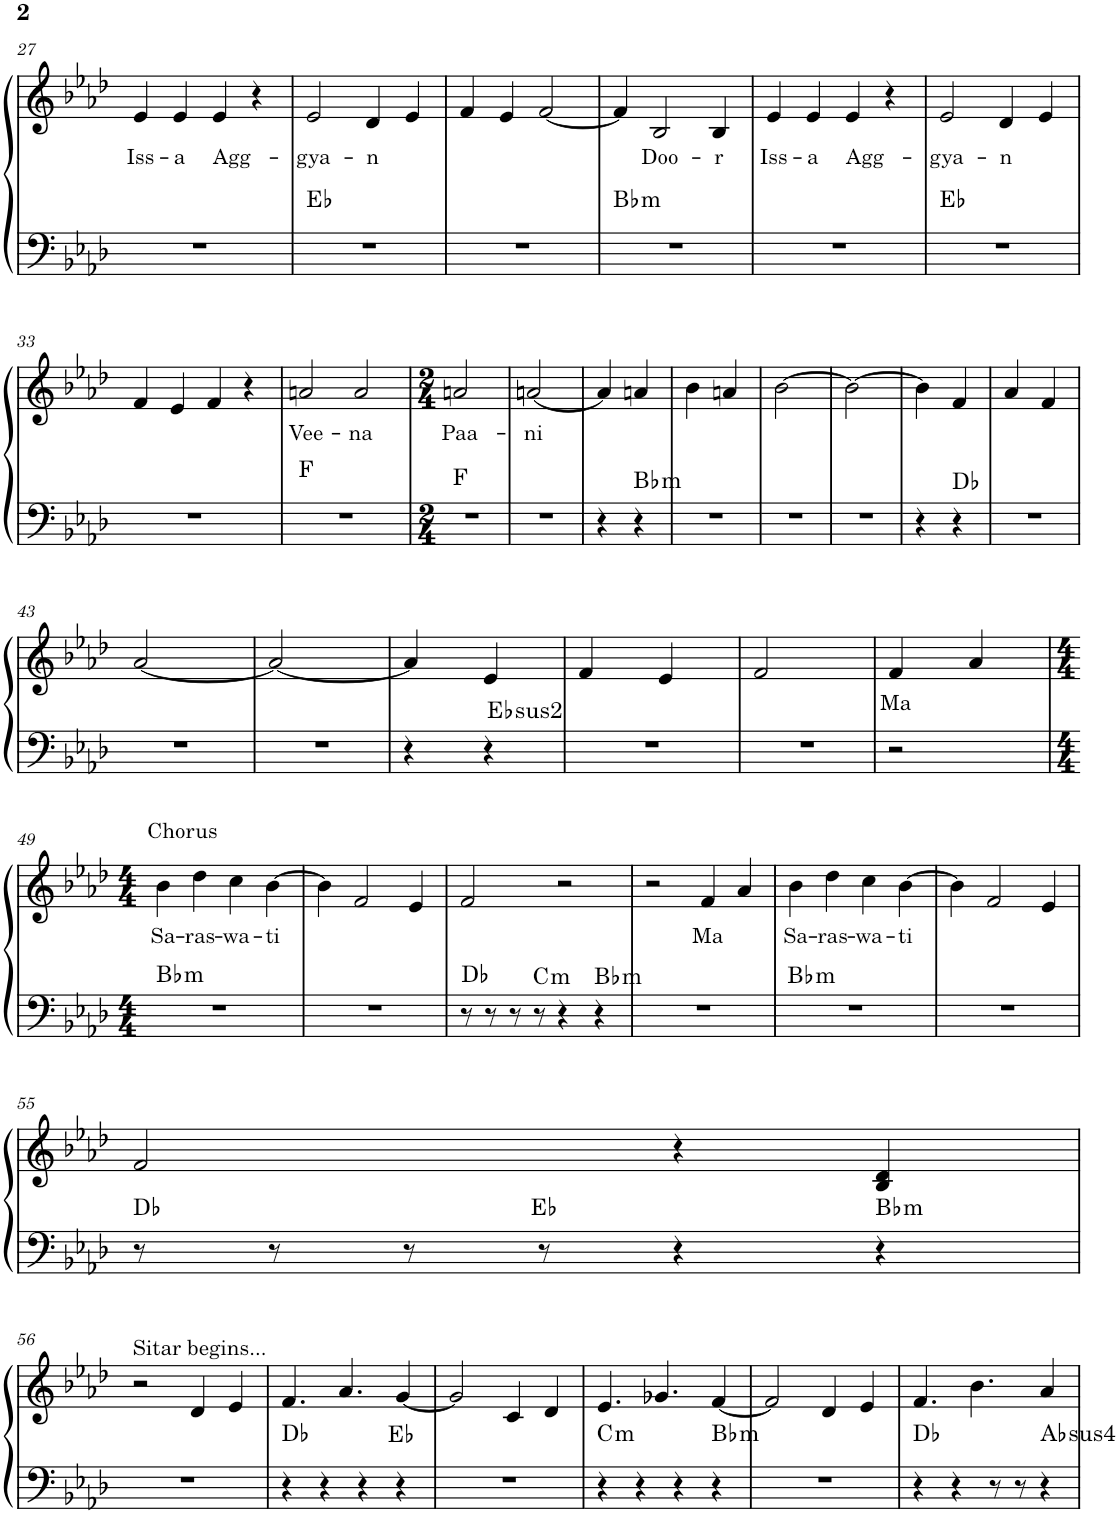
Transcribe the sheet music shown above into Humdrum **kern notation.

**kern	**kern	**text	**harte
*part1	*part1	*part1	*part1
*staff2	*staff1	*staff1	*
*I"Piano	*	*	*
*I'Pno.	*	*	*
!!LO:PB:g=z
*clefF4	*clefG2	*	*
*k[b-e-a-d-]	*k[b-e-a-d-]	*	*
*M4/4	*M4/4	*	*
=27	=27	=27	=27
!	!	!LO:LY:b	!
1r	4e-/	Iss-	.
!	!	!LO:LY:b	!
.	4e-/	-a	.
!	!	!LO:LY:b	!
.	4e-/	Agg-	.
.	4r	.	.
=28	=28	=28	=28
!	!	!LO:LY:b	!
1r	2e-/	-gya-	Eb:maj
!	!	!LO:LY:b	!
.	4d-/	-n	.
.	4e-/	.	.
=29	=29	=29	=29
1r	4f/	.	.
.	4e-/	.	.
.	[2f/	.	.
=30	=30	=30	=30
!	!	!	!LO:H:kt=m
1r	4f/]	.	Bb:min
!	!	!LO:LY:b	!
.	2B-/	Doo-	.
!	!	!LO:LY:b	!
.	4B-/	-r	.
=31	=31	=31	=31
!	!	!LO:LY:b	!
1r	4e-/	Iss-	.
!	!	!LO:LY:b	!
.	4e-/	-a	.
!	!	!LO:LY:b	!
.	4e-/	Agg-	.
.	4r	.	.
=32	=32	=32	=32
!	!	!LO:LY:b	!
1r	2e-/	-gya-	Eb:maj
!	!	!LO:LY:b	!
.	4d-/	-n	.
.	4e-/	.	.
!!LO:LB:g=z
=33	=33	=33	=33
1r	4f/	.	.
.	4e-/	.	.
.	4f/	.	.
.	4r	.	.
=34	=34	=34	=34
!	!	!LO:LY:b	!
1r	2an/	Vee-	F:maj
!	!	!LO:LY:b	!
.	2a/	-na	.
=35	=35	=35	=35
*M2/4	*M2/4	*	*
!	!	!LO:LY:b	!
2r	2an/	Paa-	F:maj
=36	=36	=36	=36
!	!	!LO:LY:b	!
2r	[2an/	-ni	.
=37	=37	=37	=37
4r	4a/]	.	.
!	!	!	!LO:H:kt=m
4r	4an/	.	Bb:min
=38	=38	=38	=38
2r	4b-\	.	.
.	4an/	.	.
=39	=39	=39	=39
2r	[2b-\	.	.
=40	=40	=40	=40
2r	2b-\_	.	.
=41	=41	=41	=41
4r	4b-\]	.	.
4r	4f/	.	Db:maj
=42	=42	=42	=42
2r	4a-/	.	.
.	4f/	.	.
!!LO:LB:g=z
=43	=43	=43	=43
2r	[2a-/	.	.
=44	=44	=44	=44
2r	2a-/_	.	.
=45	=45	=45	=45
4r	4a-/]	.	.
!	!	!	!LO:H:kt=2
4r	4e-/	.	Eb:(1,2,5)
=46	=46	=46	=46
2r	4f/	.	.
.	4e-/	.	.
=47	=47	=47	=47
2r	2f/	.	.
=48	=48	=48	=48
!	!	!LO:LY:b	!
2r	4f/	Ma	.
.	4a-/	.	.
!!LO:LB:g=z
=49	=49	=49	=49
*M4/4	*M4/4	*	*
!	!LO:TX:a:t=Chorus	!	!
!	!	!LO:LY:b	!LO:H:kt=m
1r	4b-\	Sa-	Bb:min
!	!	!LO:LY:b	!
.	4dd-\	-ras-	.
!	!	!LO:LY:b	!
.	4cc\	-wa-	.
!	!	!LO:LY:b	!
.	[4b-\	-ti	.
=50	=50	=50	=50
1r	4b-\]	.	.
.	2f/	.	.
.	4e-/	.	.
=51	=51	=51	=51
*	*^	*	*
*	*	*^	*	*
8r	2f/	4.ryy	2.ryy	.	Db:maj
8r	.	.	.	.	.
8r	.	.	.	.	.
!	!	!	!	!	!LO:H:kt=m
8r	.	2ryy	.	.	C:min
4r	2r	.	.	.	.
!	!	!	!	!	!LO:H:kt=m
4r	.	.	4ryy	.	Bb:min
.	.	8ryy	.	.	.
*	*v	*v	*v	*	*
=52	=52	=52	=52
1r	2r	.	.
!	!	!LO:LY:b	!
.	4f/	Ma	.
.	4a-/	.	.
=53	=53	=53	=53
!	!	!LO:LY:b	!LO:H:kt=m
1r	4b-\	Sa-	Bb:min
!	!	!LO:LY:b	!
.	4dd-\	-ras-	.
!	!	!LO:LY:b	!
.	4cc\	-wa-	.
!	!	!LO:LY:b	!
.	[4b-\	-ti	.
=54	=54	=54	=54
1r	4b-\]	.	.
.	2f/	.	.
.	4e-/	.	.
!!LO:LB:g=z
=55	=55	=55	=55
*	*^	*	*
8r	2f/	4.ryy	.	Db:maj
8r	.	.	.	.
8r	.	.	.	.
8r	.	2ryy	.	Eb:maj
4r	4r	.	.	.
!	!	!	!	!LO:H:kt=m
4r	4B-/ 4d-/	.	.	Bb:min
.	.	8ryy	.	.
!!LO:LB:g=z
=56	=56	=56	=56	=56
!	!LO:TX:a:t=Sitar begins...	!	!	!
*	*v	*v	*	*
1r	2r	.	.
.	4d-/	.	.
.	4e-/	.	.
=57	=57	=57	=57
4r	4.f/	.	Db:maj
4r	.	.	.
.	4.a-/	.	.
4r	.	.	.
4r	[4g/	.	Eb:maj
=58	=58	=58	=58
1r	2g/]	.	.
.	4c/	.	.
.	4d-/	.	.
=59	=59	=59	=59
!	!	!	!LO:H:kt=m
4r	4.e-/	.	C:min
4r	.	.	.
.	4.g-X/	.	.
4r	.	.	.
!	!	!	!LO:H:kt=m
4r	[4f/	.	Bb:min
=60	=60	=60	=60
1r	2f/]	.	.
.	4d-/	.	.
.	4e-/	.	.
=61	=61	=61	=61
4r	4.f/	.	Db:maj
4r	.	.	.
.	4.b-\	.	.
8r	.	.	.
8r	.	.	.
!	!	!	!LO:H:kt=4
4r	4a-/	.	Ab:sus4
=	=	=	=
*-	*-	*-	*-
